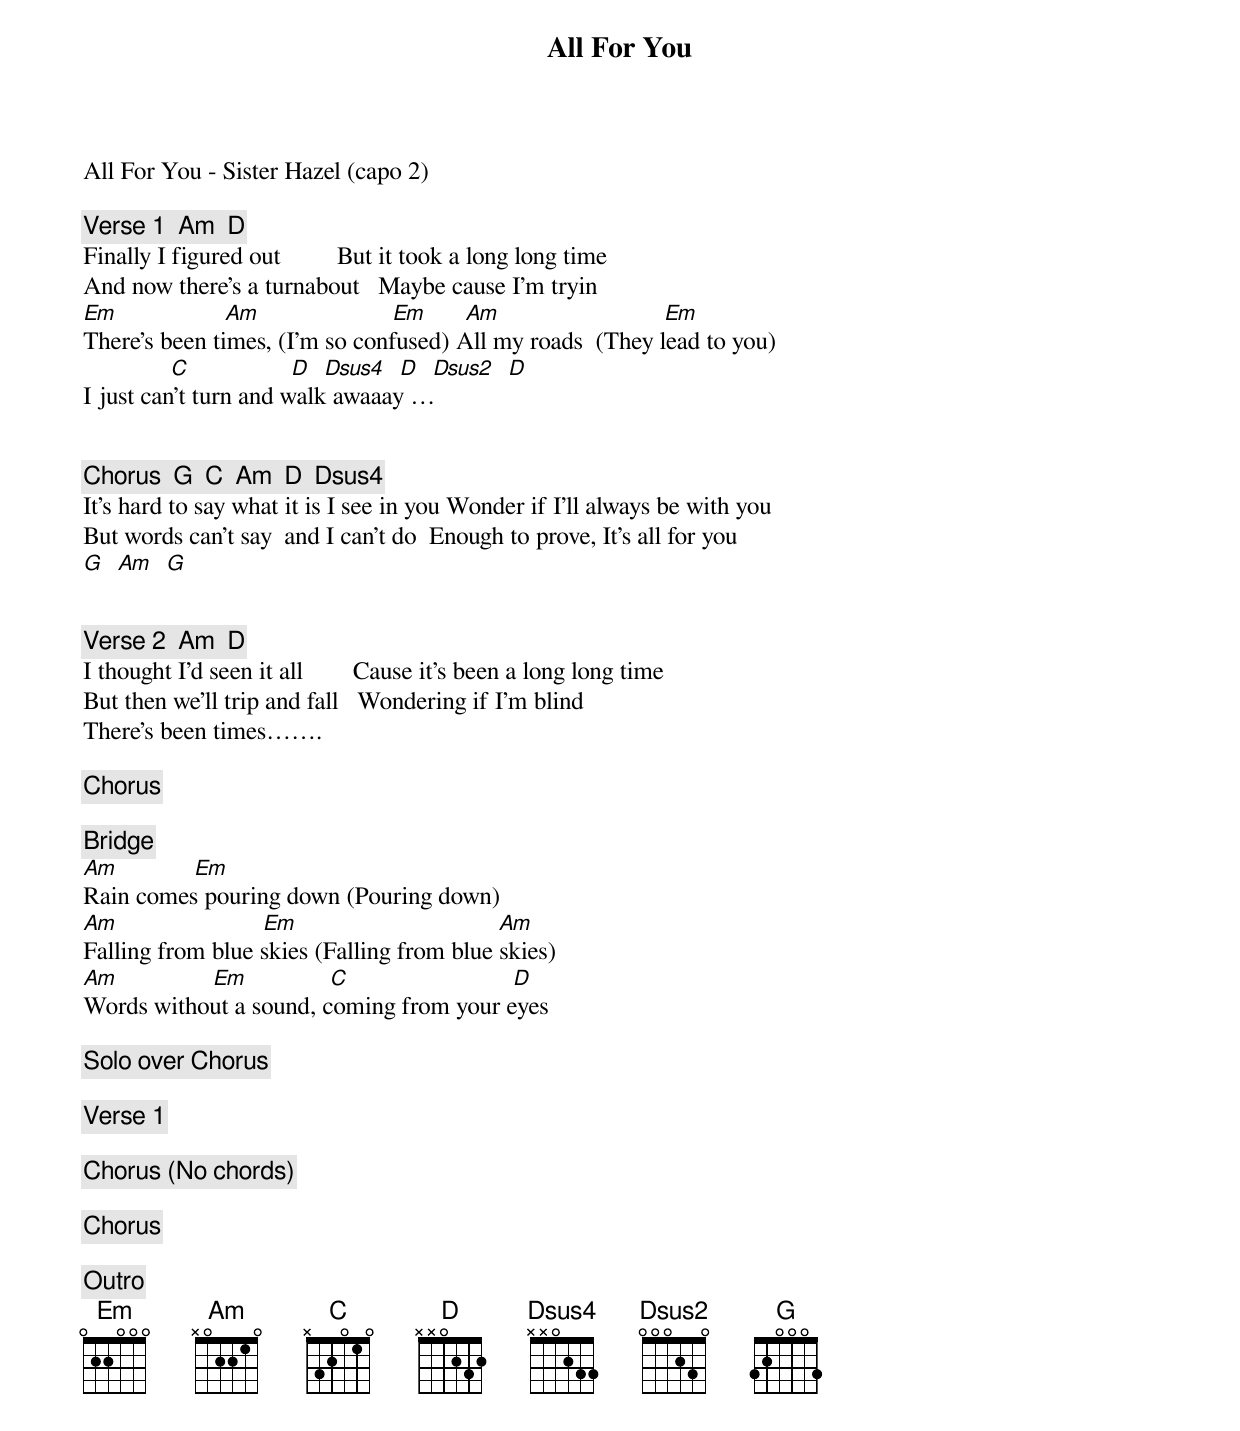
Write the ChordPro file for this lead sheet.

{title: All For You}
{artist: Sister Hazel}
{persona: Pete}
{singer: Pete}
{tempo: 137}
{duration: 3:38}
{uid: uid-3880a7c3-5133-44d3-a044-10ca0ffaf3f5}
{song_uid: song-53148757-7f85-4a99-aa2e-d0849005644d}



All For You - Sister Hazel (capo 2)

{comment: Verse 1  Am  D}
Finally I figured out     				But it took a long long time
And now there’s a turnabout			Maybe cause I’m tryin
[Em]                 [Am]                     [Em]  		  [Am]                          [Em]
There’s been times, (I’m so confused)	All my roads  (They lead to you)
              [C]              		[D]  [Dsus4]  [D]  [Dsus2]  [D]
I just can’t turn and walk awaaay …


{comment: Chorus  G  C  Am  D  Dsus4}
It’s hard to say what it is I see in you	Wonder if I’ll always be with you
But words can’t say  and I can’t do		Enough to prove, It’s all for you
[G]  [Am]  [G]


{comment: Verse 2  Am  D}
I thought I’d seen it all     			Cause it’s been a long long time
But then we’ll trip and fall			Wondering if I’m blind
There’s been times…….

{comment: Chorus}

{comment: Bridge}
[Am]          	 [Em]
Rain comes pouring down (Pouring down)
[Am]                       [Em]                                [Am]
Falling from blue skies (Falling from blue skies)
[Am]               [Em]             [C]                          [D]
Words without a sound, coming from your eyes

{comment: Solo over Chorus}

{comment: Verse 1}

{comment: Chorus (No chords)}

{comment: Chorus}

{comment: Outro}
